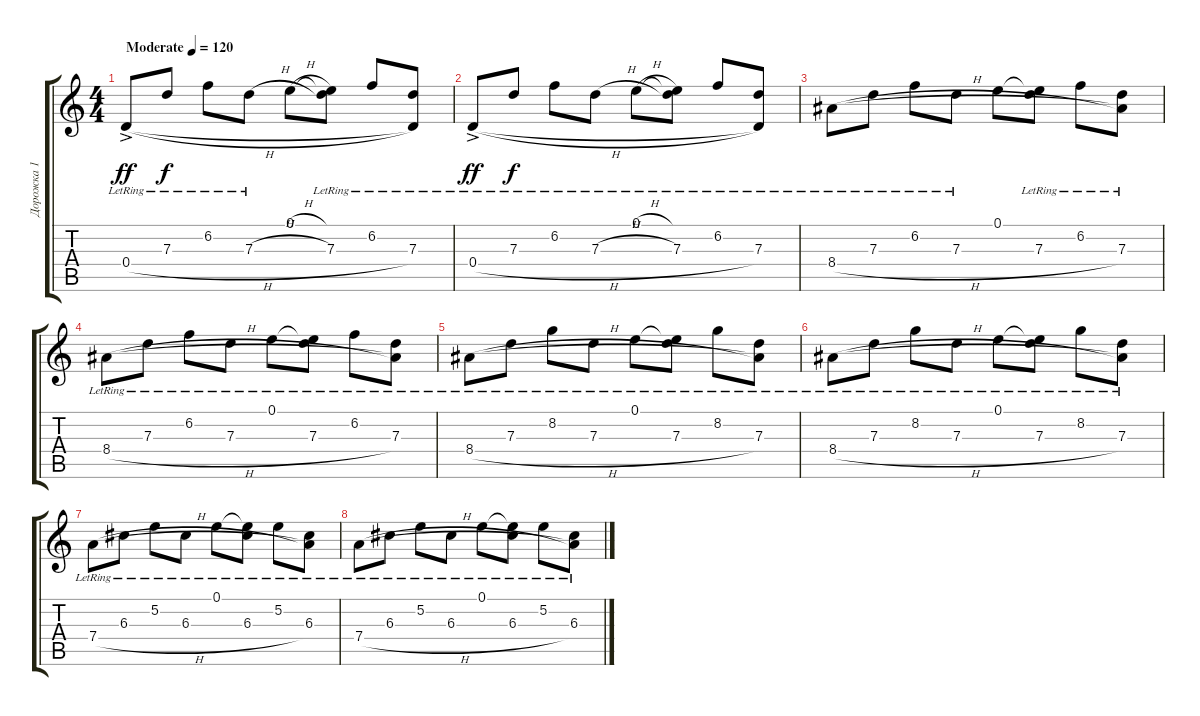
\track ("Дорожка 1" "Дорожка 1") {instrument acousticguitarsteel}
\staff {score tabs}
\tuning (E4 B3 G3 D3 A2 E2) {hide}
\ts (4 4)
\tempo (120 "Moderate")
\clef g2
\ks c
0.4{h ac lr}.8{dy ff instrument acousticguitarsteel} 7.3{lr}.8{dy f} 6.2{lr}.8 7.3{h lr}.8 0.1{h}.8 (0.1{t} 7.3{lr}).8 6.2{lr}.8 (7.3{lr} 0.4{t}).8 |
0.4{h ac lr}.8{dy ff} 7.3{lr}.8{dy f} 6.2{lr}.8 7.3{h lr}.8 0.1{h lr}.8 (0.1{t} 7.3{lr}).8 6.2{lr}.8 (7.3{lr} 0.4{t}).8 |
8.4{h lr}.8 7.3{lr}.8 6.2{lr}.8 7.3{lr}.8 0.1.8 (0.1{t} 7.3{lr}).8 6.2{lr}.8 (7.3{lr} 8.4{t}).8 |
8.4{h lr}.8 7.3{lr}.8 6.2{lr}.8 7.3{lr}.8 0.1{lr}.8 (0.1{t} 7.3{lr}).8 6.2{lr}.8 (7.3{lr} 8.4{t}).8 |
8.4{h lr}.8 7.3{lr}.8 8.2{lr}.8 7.3{lr}.8 0.1{lr}.8 (0.1{t} 7.3{lr}).8 8.2{lr}.8 (7.3{lr} 8.4{t}).8 |
8.4{h lr}.8 7.3{lr}.8 8.2{lr}.8 7.3{lr}.8 0.1{lr}.8 (0.1{t} 7.3{lr}).8 8.2{lr}.8 (7.3{lr} 8.4{t}).8 |
7.4{h lr}.8 6.3{lr}.8 5.2{lr}.8 6.3{lr}.8 0.1{lr}.8 (0.1{t} 6.3{lr}).8 5.2{lr}.8 (6.3{lr} 7.4{t}).8 |
7.4{h lr}.8 6.3{lr}.8 5.2{lr}.8 6.3{lr}.8 0.1{lr}.8 (0.1{t} 6.3{lr}).8 5.2{lr}.8 (6.3{lr} 7.4{t}).8
